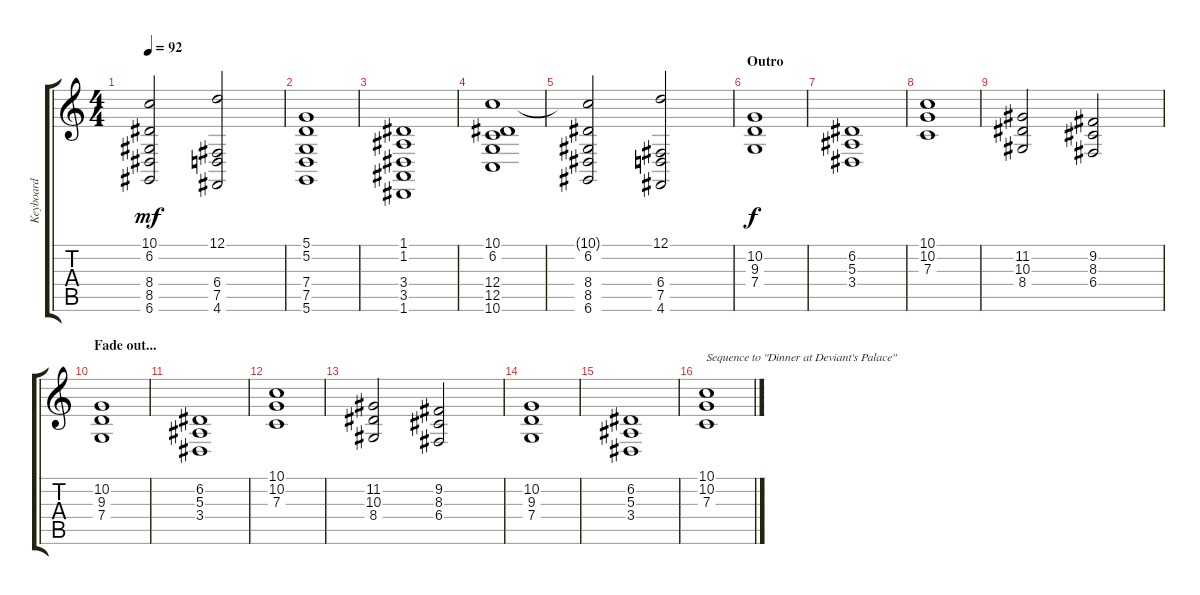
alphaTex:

\track ("Keyboard" "Keyboard") {instrument pad4choir}
\staff {score tabs}
\tuning (D4 A3 F3 C3 G2 D2) {hide}
\ts (4 4)
\tempo 92
\clef g2
\ks c
(10.1{t} 6.2 8.4 8.5 6.6).2{dy mf} (12.1 6.4 7.5 4.6).2 |
(5.1 5.2 7.4 7.5 5.6).1 |
(1.1 1.2 3.4 3.5 1.6).1 |
(10.1 6.2 12.4 12.5 10.6).1 |
(10.1{t} 6.2 8.4 8.5 6.6).2 (12.1 6.4 7.5 4.6).2 |
\section ("" "Outro")
(10.2 9.3 7.4).1{dy f} |
(6.2 5.3 3.4).1 |
(10.1 10.2 7.3).1 |
(11.2 10.3 8.4).2 (9.2 8.3 6.4).2 |
\section ("" "Fade out...")
(10.2 9.3 7.4).1{volume 9} |
(6.2 5.3 3.4).1 |
(10.1 10.2 7.3).1{volume 7} |
(11.2 10.3 8.4).2 (9.2 8.3 6.4).2 |
(10.2 9.3 7.4).1{volume 5} |
(6.2 5.3 3.4).1 |
(10.1 10.2 7.3).1{txt "Sequence to \"Dinner at Deviant's Palace\"" volume 0}
